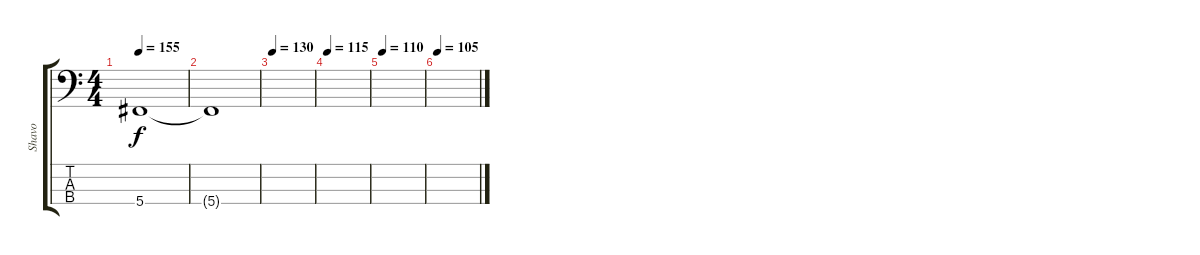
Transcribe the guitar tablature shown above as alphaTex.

\track ("Shavo" "Shavo") {instrument electricbasspick}
\staff {score tabs}
\tuning (Gb2 Db2 Ab1 Db1) {hide}
\ts (4 4)
\tempo 155
\clef f4
\ks c
5.4{t}.1{dy f} |
5.4{t}.1 |
\tempo 130
|
\tempo 115
|
\tempo 110
|
\tempo 105
